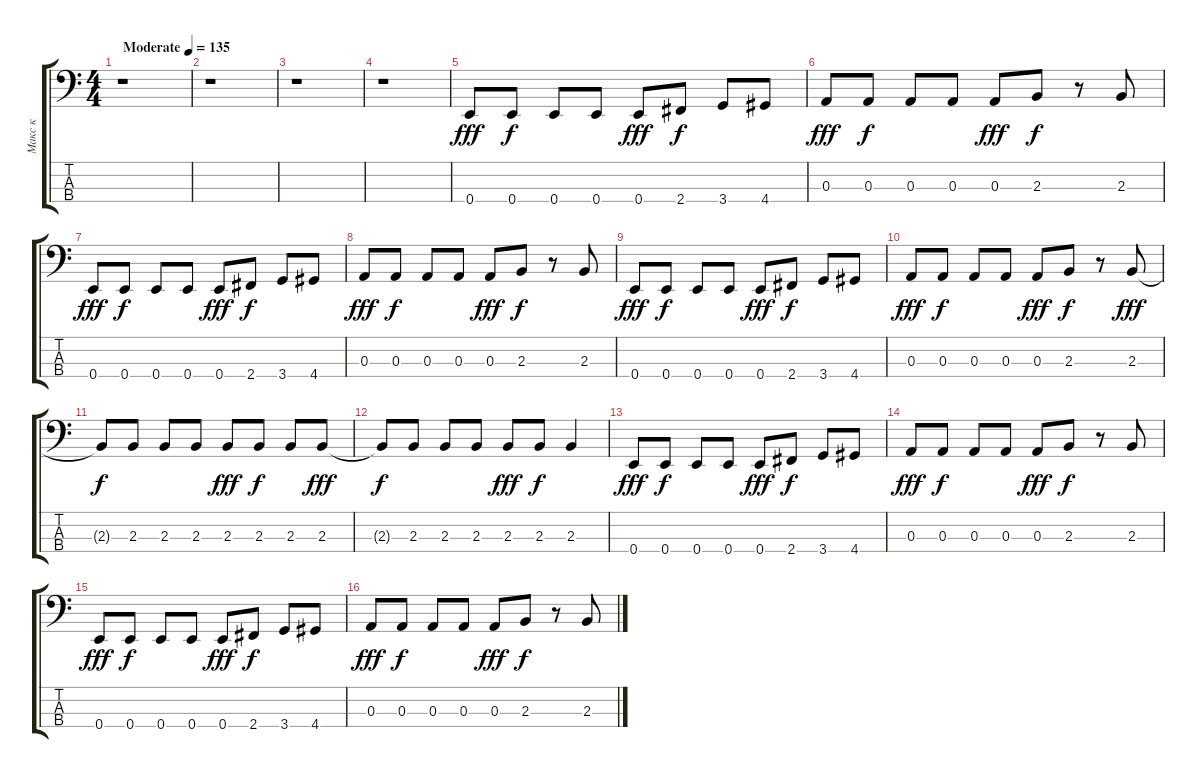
\track ("Макс к" "Макс к") {instrument electricbassfinger}
\staff {score tabs}
\tuning (G2 D2 A1 E1) {hide}
\ts (4 4)
\tempo (135 "Moderate")
\clef f4
\ks c
r.1{dy fff instrument electricbassfinger} |
r.1 |
r.1 |
r.1 |
0.4.8 0.4.8{dy f} 0.4.8 0.4.8 0.4.8{dy fff} 2.4.8{dy f} 3.4.8 4.4.8 |
0.3.8{dy fff} 0.3.8{dy f} 0.3.8 0.3.8 0.3.8{dy fff} 2.3.8{dy f} r.8 2.3.8 |
0.4.8{dy fff} 0.4.8{dy f} 0.4.8 0.4.8 0.4.8{dy fff} 2.4.8{dy f} 3.4.8 4.4.8 |
0.3.8{dy fff} 0.3.8{dy f} 0.3.8 0.3.8 0.3.8{dy fff} 2.3.8{dy f} r.8 2.3.8 |
0.4.8{dy fff} 0.4.8{dy f} 0.4.8 0.4.8 0.4.8{dy fff} 2.4.8{dy f} 3.4.8 4.4.8 |
0.3.8{dy fff} 0.3.8{dy f} 0.3.8 0.3.8 0.3.8{dy fff} 2.3.8{dy f} r.8 2.3.8{dy fff} |
2.3{t}.8{dy f} 2.3.8 2.3.8 2.3.8 2.3.8{dy fff} 2.3.8{dy f} 2.3.8 2.3.8{dy fff} |
2.3{t}.8{dy f} 2.3.8 2.3.8 2.3.8 2.3.8{dy fff} 2.3.8{dy f} 2.3.4 |
0.4.8{dy fff} 0.4.8{dy f} 0.4.8 0.4.8 0.4.8{dy fff} 2.4.8{dy f} 3.4.8 4.4.8 |
0.3.8{dy fff} 0.3.8{dy f} 0.3.8 0.3.8 0.3.8{dy fff} 2.3.8{dy f} r.8 2.3.8 |
0.4.8{dy fff} 0.4.8{dy f} 0.4.8 0.4.8 0.4.8{dy fff} 2.4.8{dy f} 3.4.8 4.4.8 |
0.3.8{dy fff} 0.3.8{dy f} 0.3.8 0.3.8 0.3.8{dy fff} 2.3.8{dy f} r.8 2.3.8
